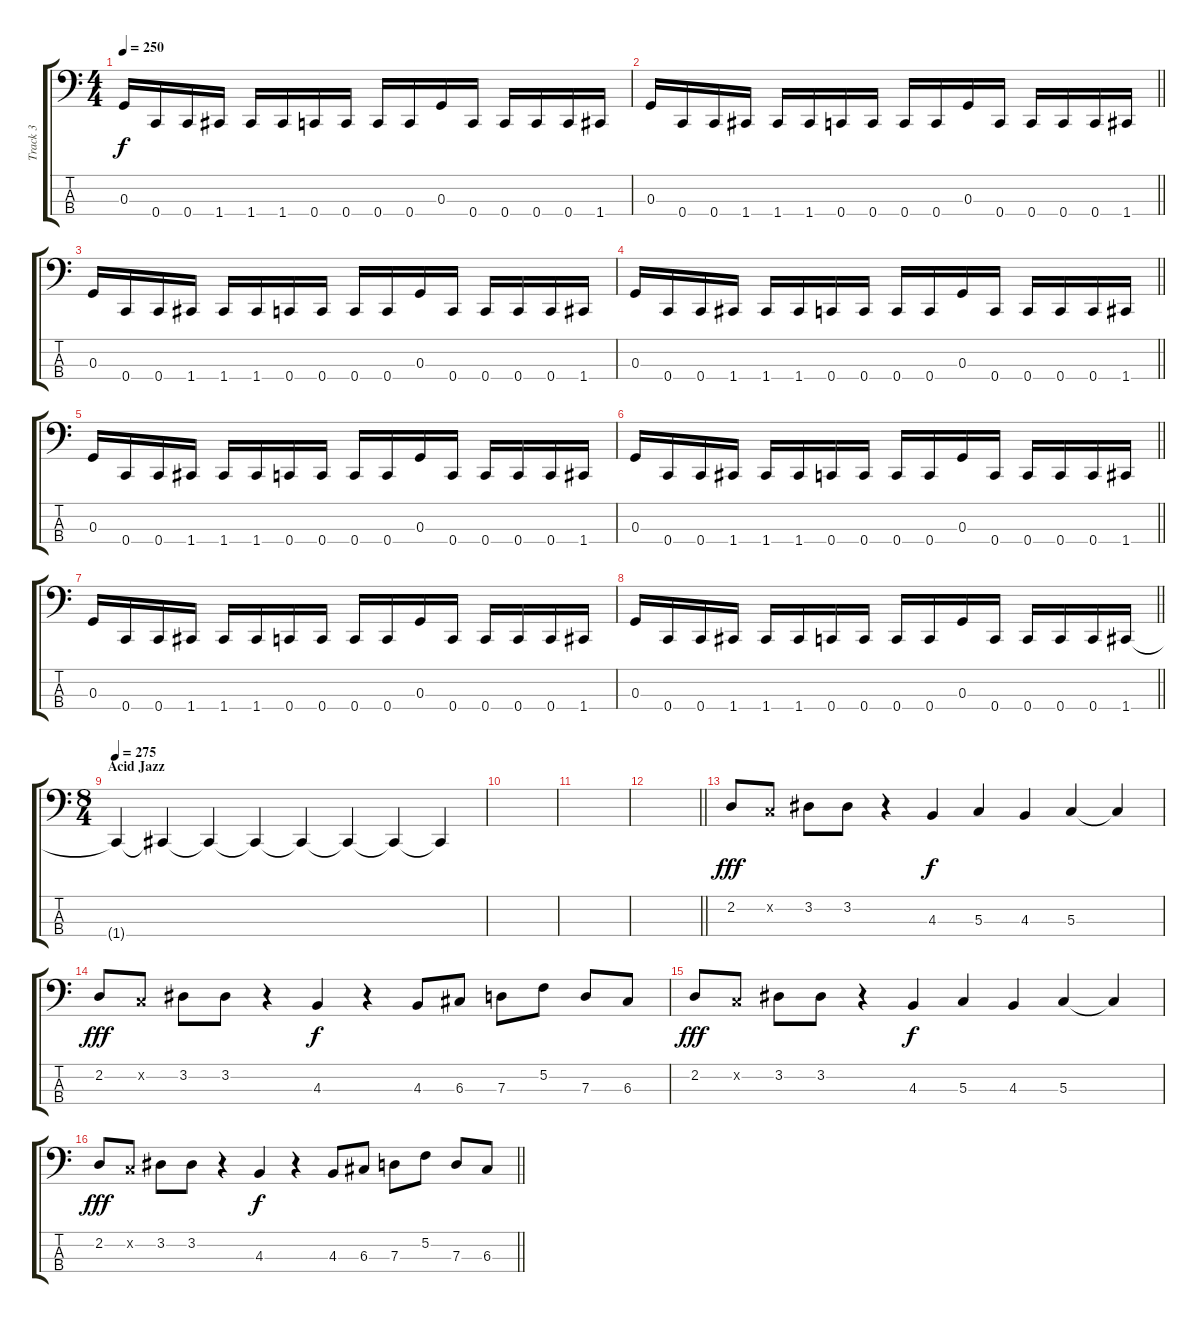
\track ("Track 3" "Track 3") {instrument slapbass1}
\staff {score tabs}
\tuning (F2 C2 G1 C1) {hide}
\ts (4 4)
\tempo 250
\clef f4
\ks c
0.3.16{dy f} 0.4.16 0.4.16 1.4.16 1.4.16 1.4.16 0.4.16 0.4.16 0.4.16 0.4.16 0.3.16 0.4.16 0.4.16 0.4.16 0.4.16 1.4.16 |
\barLineRight lightlight
0.3.16 0.4.16 0.4.16 1.4.16 1.4.16 1.4.16 0.4.16 0.4.16 0.4.16 0.4.16 0.3.16 0.4.16 0.4.16 0.4.16 0.4.16 1.4.16 |
0.3.16 0.4.16 0.4.16 1.4.16 1.4.16 1.4.16 0.4.16 0.4.16 0.4.16 0.4.16 0.3.16 0.4.16 0.4.16 0.4.16 0.4.16 1.4.16 |
\barLineRight lightlight
0.3.16 0.4.16 0.4.16 1.4.16 1.4.16 1.4.16 0.4.16 0.4.16 0.4.16 0.4.16 0.3.16 0.4.16 0.4.16 0.4.16 0.4.16 1.4.16 |
0.3.16 0.4.16 0.4.16 1.4.16 1.4.16 1.4.16 0.4.16 0.4.16 0.4.16 0.4.16 0.3.16 0.4.16 0.4.16 0.4.16 0.4.16 1.4.16 |
\barLineRight lightlight
0.3.16 0.4.16 0.4.16 1.4.16 1.4.16 1.4.16 0.4.16 0.4.16 0.4.16 0.4.16 0.3.16 0.4.16 0.4.16 0.4.16 0.4.16 1.4.16 |
0.3.16 0.4.16 0.4.16 1.4.16 1.4.16 1.4.16 0.4.16 0.4.16 0.4.16 0.4.16 0.3.16 0.4.16 0.4.16 0.4.16 0.4.16 1.4.16 |
\barLineRight lightlight
0.3.16 0.4.16 0.4.16 1.4.16 1.4.16 1.4.16 0.4.16 0.4.16 0.4.16 0.4.16 0.3.16 0.4.16 0.4.16 0.4.16 0.4.16 1.4.16 |
\ts (8 4)
\section ("" "Acid Jazz")
\tempo 275
1.4{t}.4 1.4{t}.4 1.4{t}.4 1.4{t}.4 1.4{t}.4 1.4{t}.4 1.4{t}.4 1.4{t}.4 |
|
|
\barLineRight lightlight
|
2.2.8{dy fff} 0.2{x}.8 3.2.8 3.2.8 r.4 4.3.4{dy f} 5.3.4 4.3.4 5.3.4 5.3{t}.4 |
2.2.8{dy fff} 0.2{x}.8 3.2.8 3.2.8 r.4 4.3.4{dy f} r.4 4.3.8 6.3.8 7.3.8 5.2.8 7.3.8 6.3.8 |
2.2.8{dy fff} 0.2{x}.8 3.2.8 3.2.8 r.4 4.3.4{dy f} 5.3.4 4.3.4 5.3.4 5.3{t}.4 |
\barLineRight lightlight
2.2.8{dy fff} 0.2{x}.8 3.2.8 3.2.8 r.4 4.3.4{dy f} r.4 4.3.8 6.3.8 7.3.8 5.2.8 7.3.8 6.3.8
